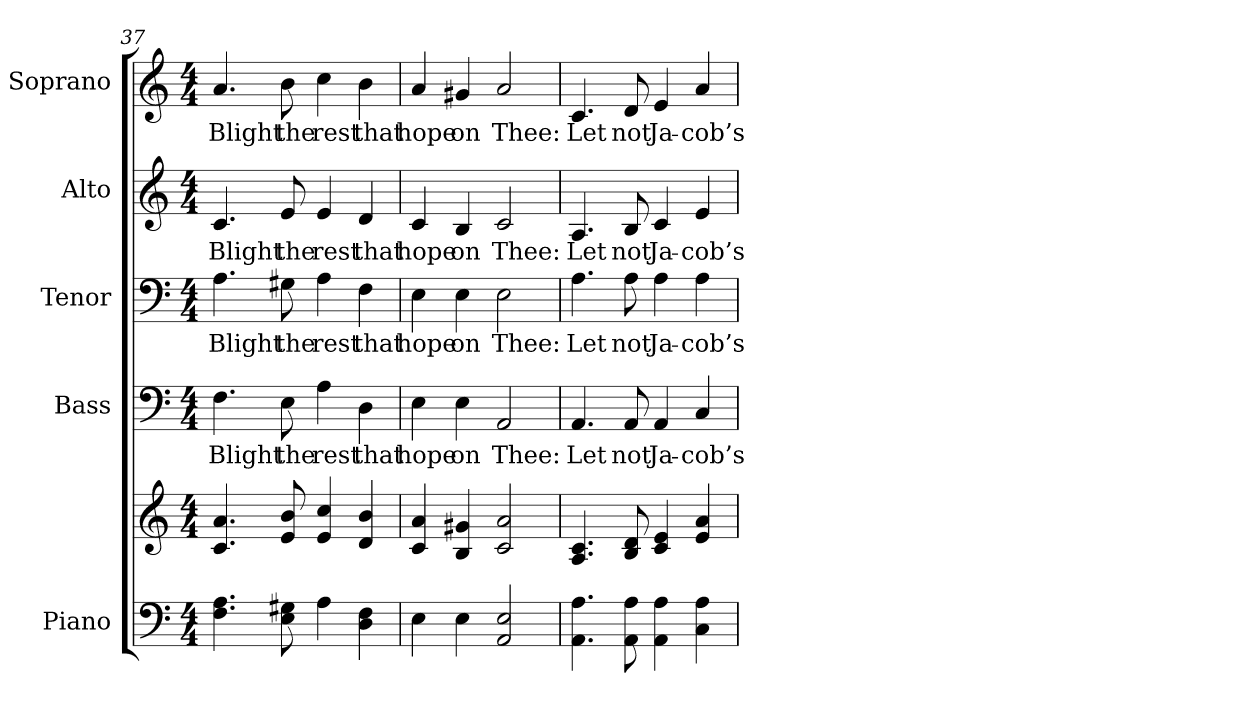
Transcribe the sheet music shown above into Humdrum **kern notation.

**kern	**kern	**kern	**text	**kern	**text	**kern	**text	**kern	**text
*part5	*part5	*part4	*part4	*part3	*part3	*part2	*part2	*part1	*part1
*staff6	*staff5	*staff4	*staff4	*staff3	*staff3	*staff2	*staff2	*staff1	*staff1
*I"Piano	*	*I"Bass	*	*I"Tenor	*	*I"Alto	*	*I"Soprano	*
*I'Pno.	*	*I'B.	*	*I'T.	*	*I'A.	*	*I'S.	*
!!LO:PB:g=z
*clefF4	*clefG2	*clefF4	*	*clefF4	*	*clefG2	*	*clefG2	*
*k[]	*k[]	*k[]	*	*k[]	*	*k[]	*	*k[]	*
*C:	*C:	*C:	*	*C:	*	*C:	*	*C:	*
*M4/4	*M4/4	*M4/4	*	*M4/4	*	*M4/4	*	*M4/4	*
=37	=37	=37	=37	=37	=37	=37	=37	=37	=37
!	!	!	!LO:LY:b:color=#000000	!	!	!	!	!	!
!	!	!	!	!	!LO:LY:b:color=#000000	!	!	!	!
!	!	!	!	!	!	!	!LO:LY:b:color=#000000	!	!
!	!	!	!	!	!	!	!	!	!LO:LY:b:color=#000000
4.Fi\ 4.Ai	4.ci/ 4.ai	4.Fi\	Blight	4.Ai\	Blight	4.ci/	Blight	4.ai/	Blight
!	!	!	!LO:LY:b:color=#000000	!	!	!	!	!	!
!	!	!	!	!	!LO:LY:b:color=#000000	!	!	!	!
!	!	!	!	!	!	!	!LO:LY:b:color=#000000	!	!
!	!	!	!	!	!	!	!	!	!LO:LY:b:color=#000000
8Ei\ 8G#Xi	8ei/ 8bi	8Ei\	the	8G#Xi\	the	8ei/	the	8bi\	the
!	!	!	!LO:LY:b:color=#000000	!	!	!	!	!	!
!	!	!	!	!	!LO:LY:b:color=#000000	!	!	!	!
!	!	!	!	!	!	!	!LO:LY:b:color=#000000	!	!
!	!	!	!	!	!	!	!	!	!LO:LY:b:color=#000000
4Ai\	4ei/ 4cci	4Ai\	rest	4Ai\	rest	4ei/	rest	4cci\	rest
!	!	!	!LO:LY:b:color=#000000	!	!	!	!	!	!
!	!	!	!	!	!LO:LY:b:color=#000000	!	!	!	!
!	!	!	!	!	!	!	!LO:LY:b:color=#000000	!	!
!	!	!	!	!	!	!	!	!	!LO:LY:b:color=#000000
4Di\ 4Fi	4di/ 4bi	4Di\	that	4Fi\	that	4di/	that	4bi\	that
=38	=38	=38	=38	=38	=38	=38	=38	=38	=38
!	!	!	!LO:LY:b:color=#000000	!	!	!	!	!	!
!	!	!	!	!	!LO:LY:b:color=#000000	!	!	!	!
!	!	!	!	!	!	!	!LO:LY:b:color=#000000	!	!
!	!	!	!	!	!	!	!	!	!LO:LY:b:color=#000000
4Ei\	4ci/ 4ai	4Ei\	hope	4Ei\	hope	4ci/	hope	4ai/	hope
!	!	!	!LO:LY:b:color=#000000	!	!	!	!	!	!
!	!	!	!	!	!LO:LY:b:color=#000000	!	!	!	!
!	!	!	!	!	!	!	!LO:LY:b:color=#000000	!	!
!	!	!	!	!	!	!	!	!	!LO:LY:b:color=#000000
4Ei\	4Bi/ 4g#Xi	4Ei\	on	4Ei\	on	4Bi/	on	4g#Xi/	on
!	!	!	!LO:LY:b:color=#000000	!	!	!	!	!	!
!	!	!	!	!	!LO:LY:b:color=#000000	!	!	!	!
!	!	!	!	!	!	!	!LO:LY:b:color=#000000	!	!
!	!	!	!	!	!	!	!	!	!LO:LY:b:color=#000000
2AAi/ 2Ei	2ci/ 2ai	2AAi/	Thee:	2Ei\	Thee:	2ci/	Thee:	2ai/	Thee:
!!LO:PB:g=z
=39	=39	=39	=39	=39	=39	=39	=39	=39	=39
!	!	!	!LO:LY:b:color=#000000	!	!	!	!	!	!
!	!	!	!	!	!LO:LY:b:color=#000000	!	!	!	!
!	!	!	!	!	!	!	!LO:LY:b:color=#000000	!	!
!	!	!	!	!	!	!	!	!	!LO:LY:b:color=#000000
4.AAi\ 4.Ai	4.Ai/ 4.ci	4.AAi/	Let	4.Ai\	Let	4.Ai/	Let	4.ci/	Let
!	!	!	!LO:LY:b:color=#000000	!	!	!	!	!	!
!	!	!	!	!	!LO:LY:b:color=#000000	!	!	!	!
!	!	!	!	!	!	!	!LO:LY:b:color=#000000	!	!
!	!	!	!	!	!	!	!	!	!LO:LY:b:color=#000000
8AAi\ 8Ai	8Bi/ 8di	8AAi/	not	8Ai\	not	8Bi/	not	8di/	not
!	!	!	!LO:LY:b:color=#000000	!	!	!	!	!	!
!	!	!	!	!	!LO:LY:b:color=#000000	!	!	!	!
!	!	!	!	!	!	!	!LO:LY:b:color=#000000	!	!
!	!	!	!	!	!	!	!	!	!LO:LY:b:color=#000000
4AAi\ 4Ai	4ci/ 4ei	4AAi/	Ja-	4Ai\	Ja-	4ci/	Ja-	4ei/	Ja-
!	!	!	!LO:LY:b:color=#000000	!	!	!	!	!	!
!	!	!	!	!	!LO:LY:b:color=#000000	!	!	!	!
!	!	!	!	!	!	!	!LO:LY:b:color=#000000	!	!
!	!	!	!	!	!	!	!	!	!LO:LY:b:color=#000000
4Ci\ 4Ai	4ei/ 4ai	4Ci/	-cob’s	4Ai\	-cob’s	4ei/	-cob’s	4ai/	-cob’s
=	=	=	=	=	=	=	=	=	=
*-	*-	*-	*-	*-	*-	*-	*-	*-	*-
